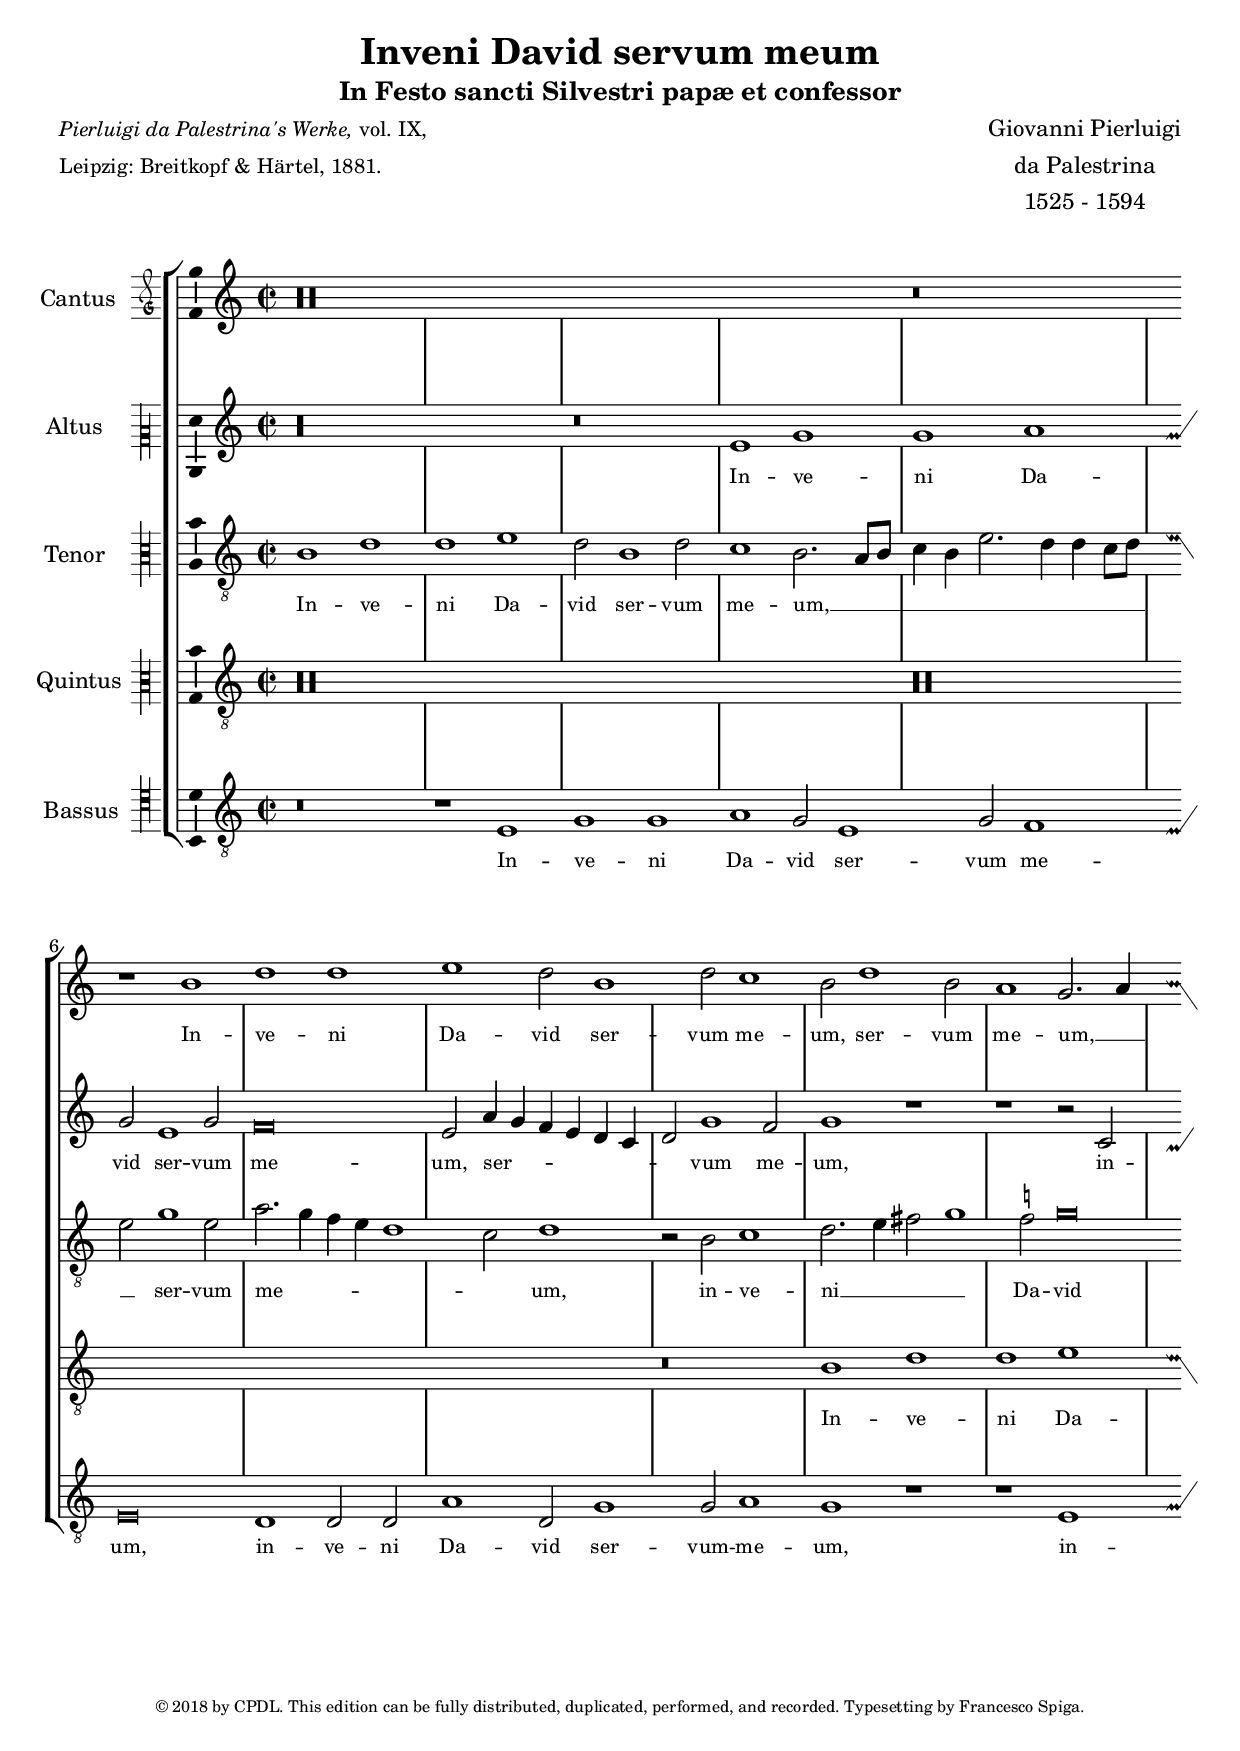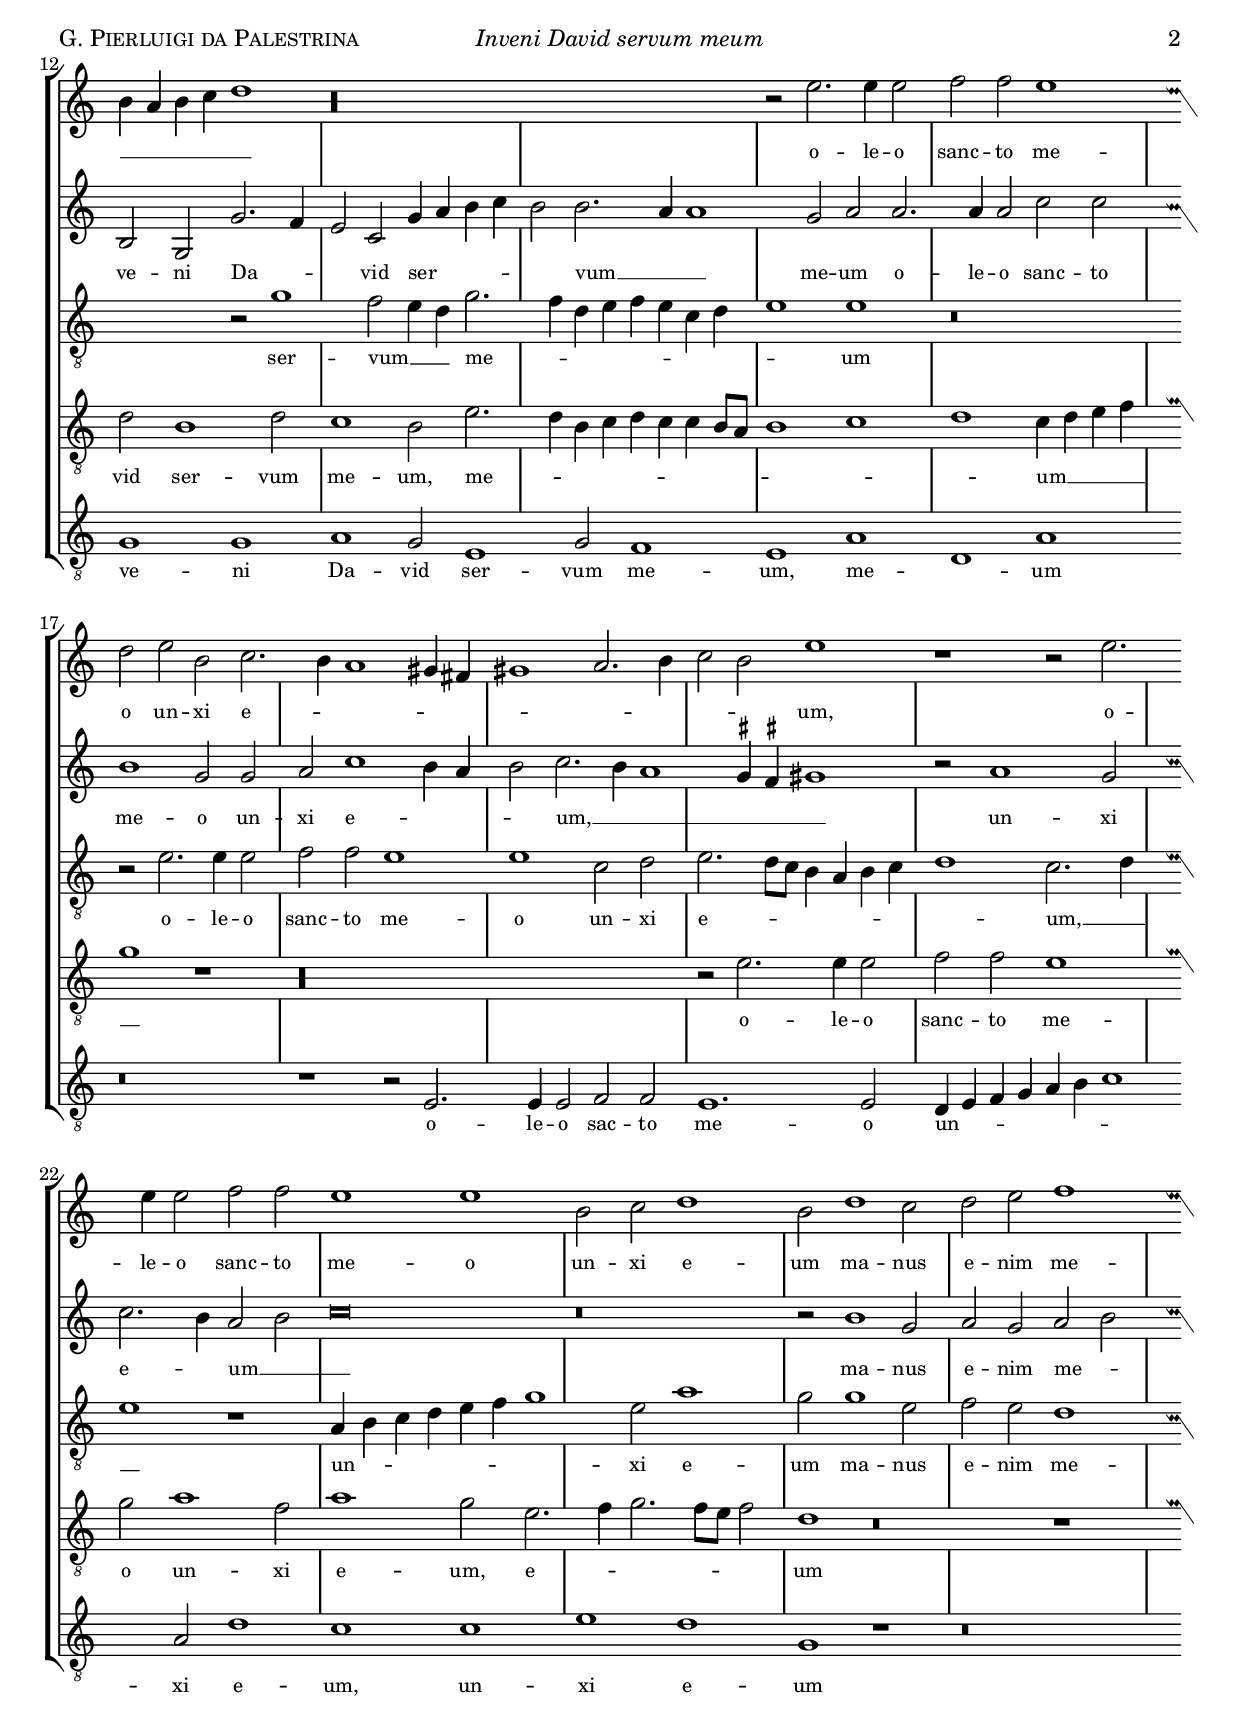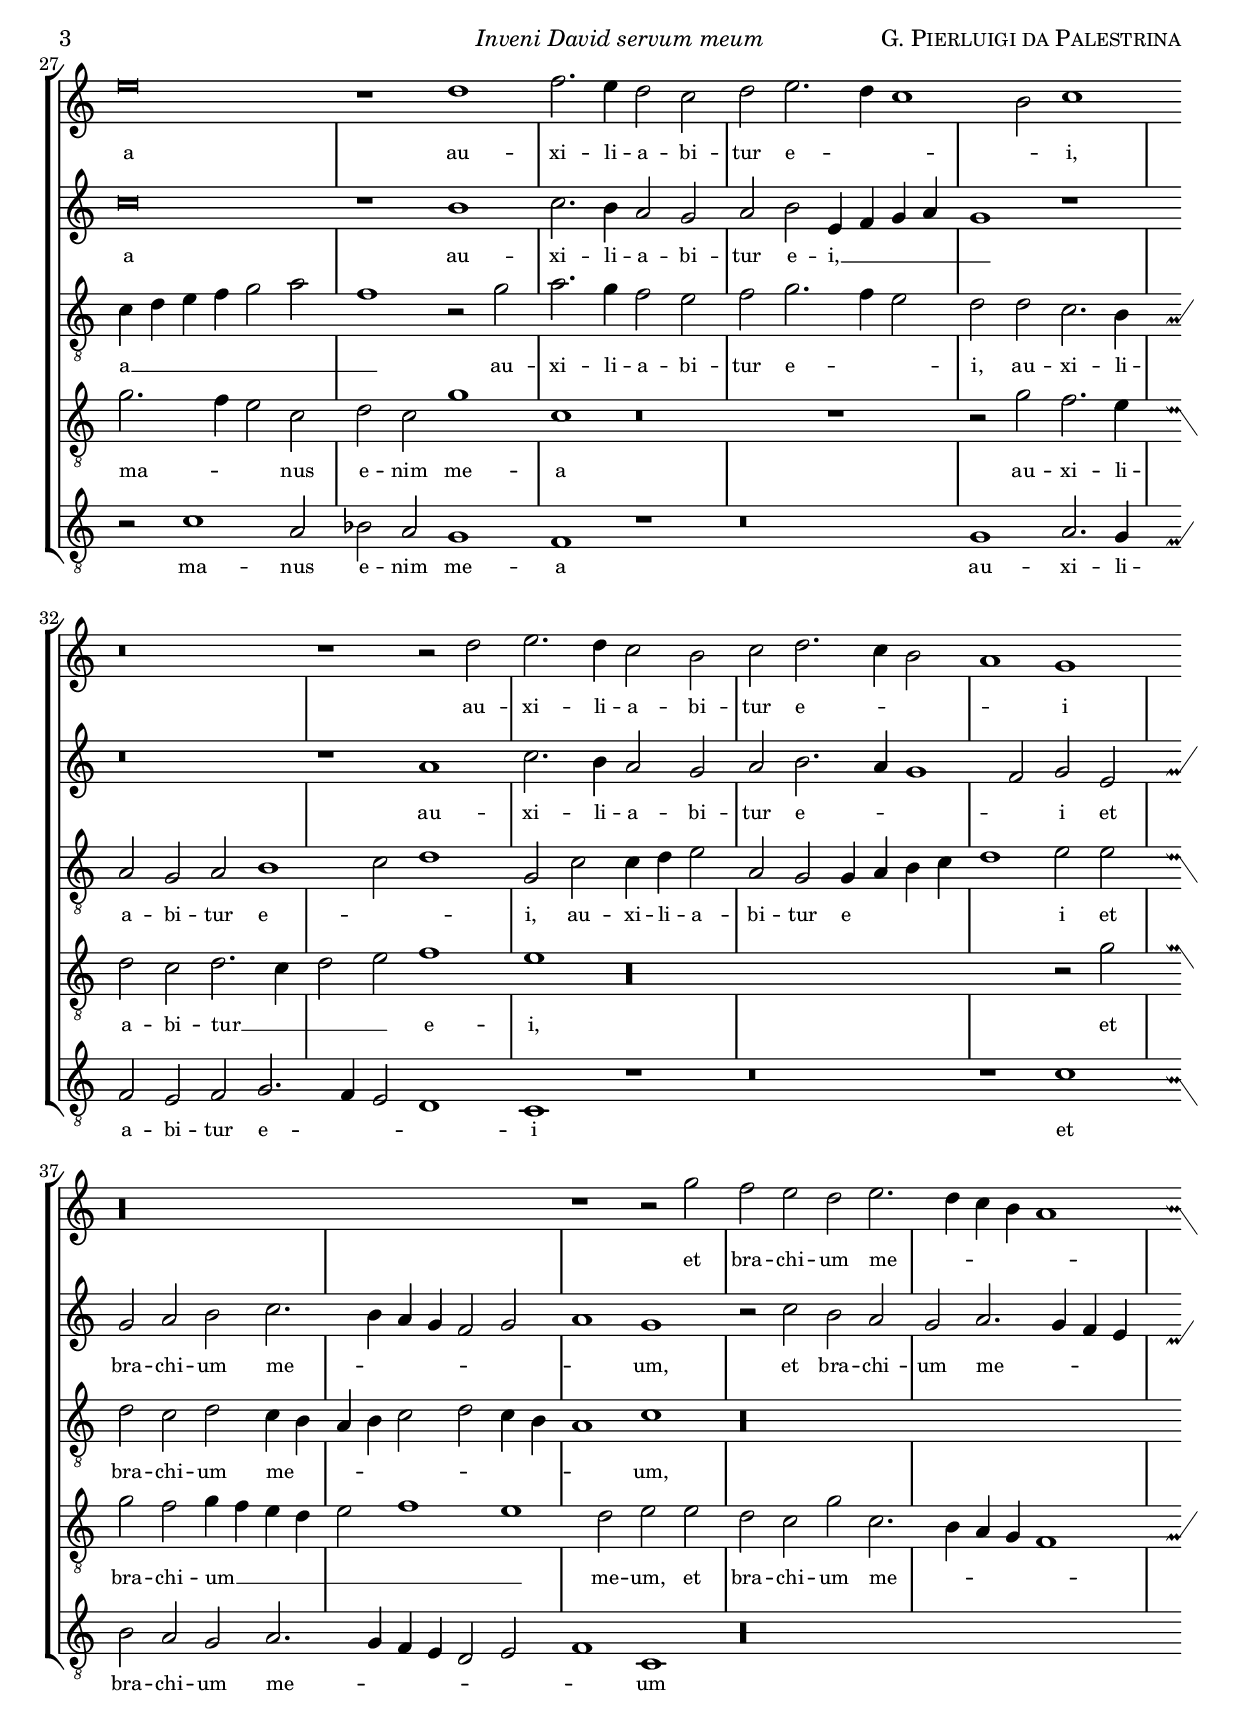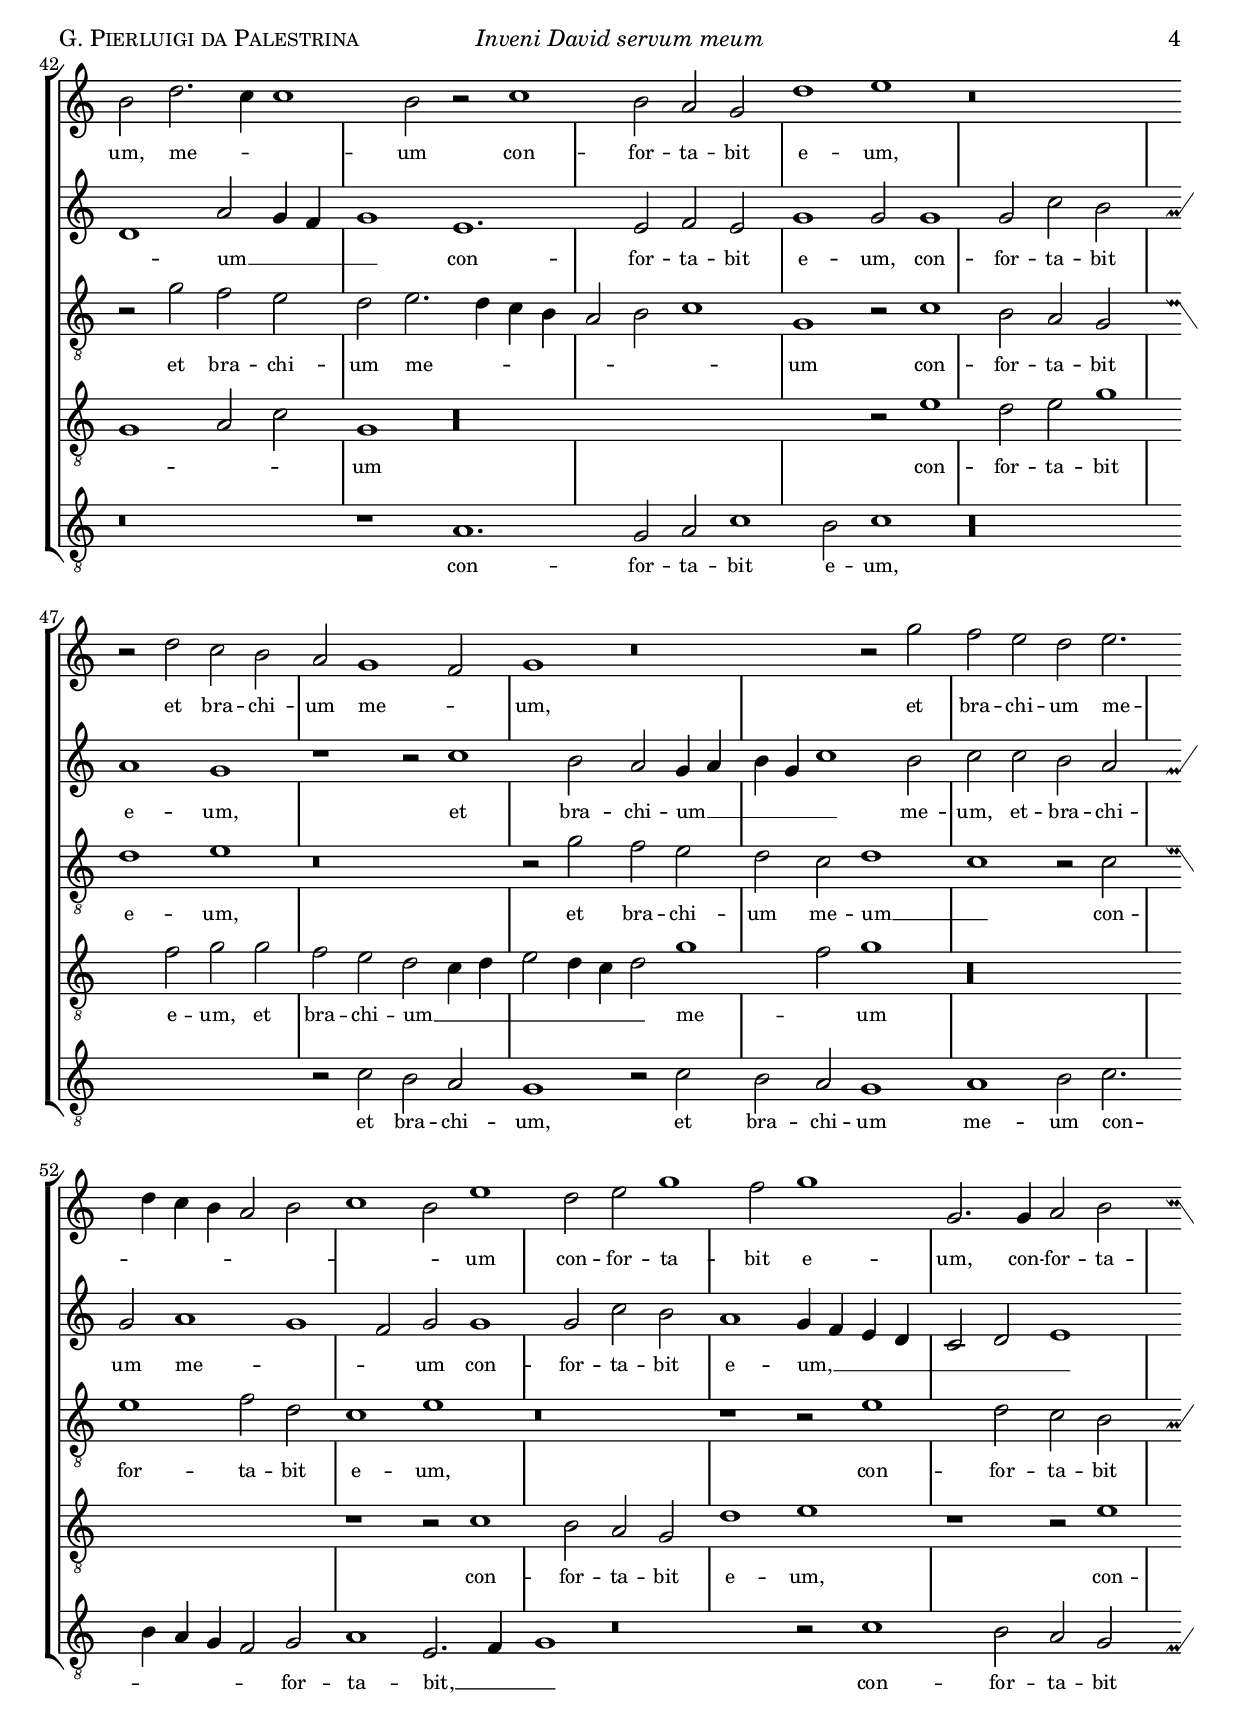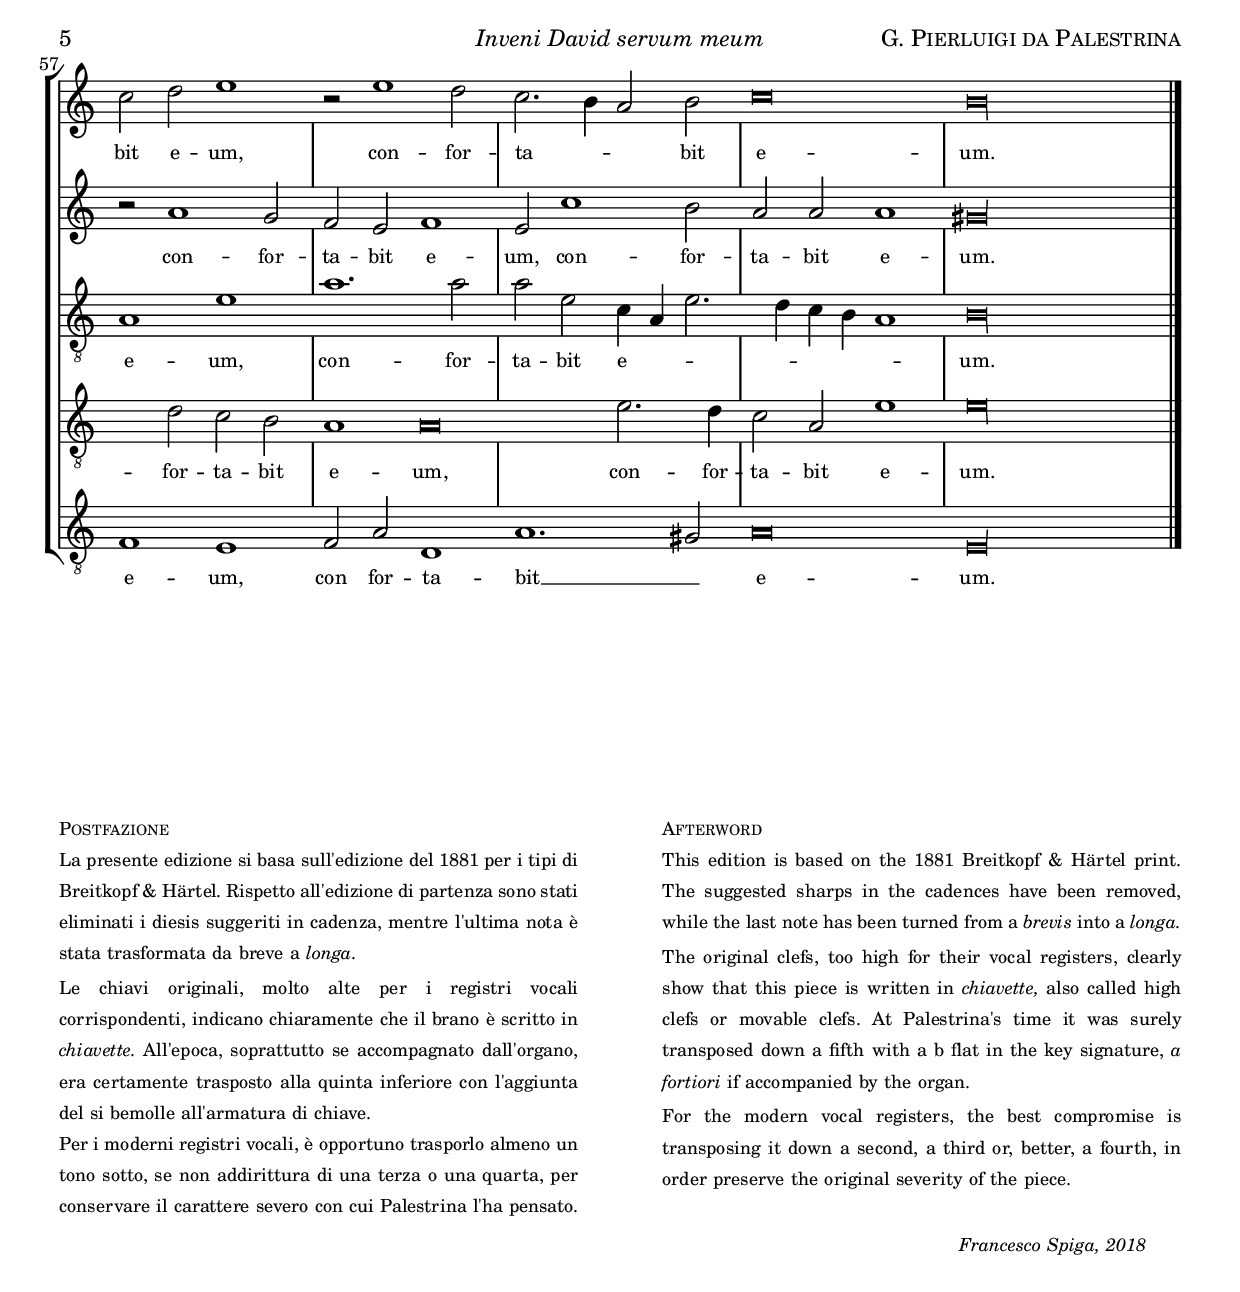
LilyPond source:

\version "2.18.2"


htitle=\markup \italic {"Inveni David servum meum"}
hcomposer=\markup \smallCaps{ "G. Pierluigi da Palestrina"}
feditor=\markup \tiny \typewriter {"www.cpdl.org"}

incipit =
#(define-music-function (parser location incipit-music) (ly:music?)
#{
\once \override Staff.InstrumentName.self-alignment-X = #RIGHT
\once \override Staff.InstrumentName.self-alignment-Y = ##f
\once \override Staff.InstrumentName.padding = #0.3
\once \override Staff.InstrumentName.stencil =
#(lambda (grob)
(let* ((instrument-name (ly:grob-property grob 'long-text)))
(set! (ly:grob-property grob 'long-text)
#{ \markup
\score
{
{ \context MensuralStaff \with {
instrumentName = #instrument-name
\remove "Time_signature_engraver"
} $incipit-music
}

\layout { $(ly:grob-layout grob)
line-width = \indent
indent =
% primitive-eval is probably easiest for
% escaping lexical closure and evaluating
% everything respective to (current-module).
#(primitive-eval
'(or (false-if-exception (- indent incipit-width))
(* 0.5 indent)))
ragged-right = ##f
ragged-last = ##f
system-count = #1 }
}
#})
(system-start-text::print grob)))
#}) 


corsivo=\override LyricText.font-shape = #'italic
tondo=\override LyricText.font-shape = #'upright
ss=\once \set suggestAccidentals = ##t
mtempo={\tempo 1 = 48}



global = {
  \set Score.skipBars = ##t
   \override Voice.NoteHead.style = #'baroque
  \key e \phrygian
  \override Staff.TimeSignature #'stencil = #ly:text-interface::print
  \override Staff.TimeSignature #'text = \markup {\musicglyph #"timesig.C22" }
  \time 2/1
  \repeat unfold 60 { s\breve }
  s\breve \bar"" s\breve
   
  % let finis bar go through all staves
  \override Staff.BarLine.transparent = ##f

  % finis bar
  \bar "|." \stopStaff
}







%%%%%% CANTUS %%%%%%%%%

cantus = \relative c'' {
  
   
    \set Staff.midiInstrument = "recorder"
    \set Staff.midiMinimumVolume = #3
   
    \clef "treble"
    \mtempo
    r\maxima
    r\breve
    r1 b1
    d d
    e1 d2 b1
    d2 c1
    b2 d1 b2
    a1 g2. a4 \break
    b a b c d1
    r\longa
    r2 e2. e4 e2
    f2 f e1
    d2 e b c2.
    b4 a1 gis4 fis
    gis1 a2. b4
    c2 b e1
    r1 r2 e2.
    e4 e2 f f
    e1 e
    b2 c d1
    b2 d1 c2
    d2 e f1
    e\breve
    r1 d1
    f2. e4 d2 c
    d2 e2. d4 c1
    b2 c1
    r\breve
    r1 r2 d
    e2. d4 c2 b
    c2 d2. c4 b2
    a1 g
    r\longa
    r1 r2 g'2
    f2 e d e2.
    d4 c b a1
    b2 d2. c4 c1
    b2 r2 c1
    b2 a g
    d'1 e
    r\breve
    r2 d c b
    a2 g1 f2
    g1 r\breve
    r2 g'
    f2 e d e2.
    d4 c b a2 b
    c1 b2 e1
    d2 e g1
    f2 g1
    g,2. g4 a2 b
    c2 d e1
    r2 e1 d2
    c2. b4 a2 b
    c\breve
    b\longa
    
   
	
	
       
	
    
}


cantiTextus = \lyricmode { 
  
  In -- ve -- ni Da -- vid ser -- vum me -- um,
  ser -- vum me -- um, __ _ _ _ _ _ _
  o -- le -- o sanc -- to me -- o
  un -- xi e -- _ _ _ _ _ _ _ _ _ um,
  o -- le -- o sanc -- to me -- o
  un -- xi e -- um
  ma -- nus e -- nim me -- a
  au -- xi -- li -- a -- bi -- tur e -- _ _ _ i,
  au -- xi -- li -- a -- bi -- tur e -- _ _ _ i
  et bra -- chi -- um me -- _ _ _ _ um, me -- _ _ um
  con -- for -- ta -- bit e -- um,
  et bra -- chi -- um me -- _ um,
  et bra -- chi -- um me -- _ _ _ _ _ _ _ um
  con -- for -- ta -- bit e -- um,
  con -- for -- ta -- bit e -- um,
  con -- for -- ta -- _ _ bit e -- um.
  

  
 
  
}







%%%%%%%%%%%%%%% ALTUS I %%%%%%%%%%%%%%%%%%%%%%%%%%%



altus = \relative c' {
 
   
    \set Staff.midiInstrument = "english horn"
    \set Staff.midiMinimumVolume = #0.7
   
    \clef treble
    r\longa
    r\breve
    e1 g
    g a
    g2 e1 g2
    f\breve
    e2 a4 g f e d c
    d2 g1 f2
    g1 r
    r1 r2 c,
    b g2 g'2. f4
    e2 c g'4 a b c
    b2 b2. a4 a1
    g2 a a2. %gis?
    a4 a2 c c
    b1 g2 g
    a2 c1 b4 a
    b2 c2.b4 a1
    \ss gis4 \ss fis gis!1
    r2 a1 g2
    c2. b4 a2 b
    c\breve
    r\breve
    r2 b1 g2
    a2 g a b
    c\breve
    r1 b
    c2. b4 a2 g
    a2 b e,4 f g a
    g1 r
    r\breve
    r1 a
    c2. b4 a2 g
    a2 b2. a4 g1
    f2 g e
    g a b c2.
    b4 a g f2 g
    a1 g
    r2 c2 b a
    g2 a2. g4 f e
    d1 a'2 g4 f
    g1 e1.
    e2 f e
    g1 g2 g1
    g2 c b
    a1 g
    r1 r2 c1
    b2 a g4 a 
    b g c1 b2
    c2 c b a
    g2 a1 g
    f2 g g1
    g2 c b
    a1 g4 f e d
    c2 d e1
    r2 a1 g2
    f e f1
    e2 c'1 b2
    a2 a a1
    gis\longa
    
    
    
	
    
    
}

altiTextus = \lyricmode { 
  

In -- ve -- ni  Da -- vid ser -- vum me -- um,
ser -- _ _ _ _ _ _ vum me -- um,
in -- ve -- ni Da -- _ _ vid ser -- _ _ _ _ vum __ _ _ me -- um
o -- le -- o sanc -- to me -- o un -- xi e -- _ _ _ um, __ _ _ _ _ _ 
un -- xi e -- _ um __ _ _
ma -- nus e -- nim me -- _ a
au -- xi -- li -- a -- bi -- tur e -- i, __ _ _ _ _
au -- xi -- li -- a -- bi -- tur e -- _ _ _ i
et bra -- chi -- um me -- _ _ _ _ _ _ um,
et bra -- chi -- um me -- _ _ _ _ um __ _ _ _
con -- for -- ta -- bit e -- um, con -- for -- ta -- bit e -- um,
et bra -- chi -- um __ _ _ _ _ me -- um,
et -- bra -- chi -- um me -- _ _ um
con -- for -- ta -- bit e -- um, __ _ _ _ _ _ _
con -- for -- ta -- bit e -- um, con -- for -- ta -- bit e -- um.


  
}



%%%%%%%%%%%%%%%%%%% TENOR %%%%%%%%%%%%%%%%%%%%%%%%%%%%%%%%%%%%%


tenor = \relative c' {
 
   
    \set Staff.midiInstrument = "fiddle"
   
    \clef "G_8"
    b1 d
    d e
    d2 b1 d2
    c1 b2. a8 b
    c4 b e2. d4 d c8 d
    e2 g1 e2
    a2. g4 f e d1
    c2 d1
    r2 b2 c1
    d2. e4 fis2 g1
    \ss f!2 g\breve
    r2 g1
    f2 e4 d g2.
    f4 d e f e c d
    e1 e
    r\breve
    r2 e2. e4 e2
    f2 f e1
    e1 c2 d
    e2. d8 c b4 a b c
    d1 c2. d4
    e1 r
    a,4 b c d e f g1
    e2 a1
    g2 g1 e2
    f2 e d1
    c4 d e f g2 a
    f1 r2 g
    a2. g4 f2 e
    f2 g2. f4 e2
    d2 d c2. b4
    a2 g a b1
    c2 d1
    g,2 c c4 d e2
    a,2 g g4 a b c
    d1 e2 e
    d2 c d c4 b
    a4 b c2 d c4 b
    a1 c
    r\longa
    r2 g'2 f e
    d e2. d4 c b
    a2 b c1
    g1 r2 c1
    b2 a g
    d'1 e
    r\breve
    r2 g f e
    d c d1
    c1 r2 c2
    e1 f2 d
    c1 e
    r\breve
    r1 r2 e1
    d2 c b
    a1 e'
    a1. a2
    a e c4 a e'2.
    d4 c b a1
    b\longa
    
   
	
    
}


tenorisTextus = \lyricmode { 
  

In -- ve -- ni Da -- vid ser -- vum me -- um, __ _ _ _ _ _ _ _ _ _ _
ser -- vum me -- _ _ _ _ _ um, in -- ve -- ni __ _ _ _ Da -- vid
ser -- vum __ _ _ me -- _ _ _ _ _ _ _ _ um
o -- le -- o sanc -- to me -- o un -- xi e -- _ _ _ _ _ _ _ um, __ _ _
un -- _ _ _ _ _ _ xi e -- um
ma -- nus e -- nim me -- a __ _ _ _ _ _ _
au -- xi -- li -- a -- bi -- tur e -- _ _ i,
au -- xi -- li -- a -- bi -- tur e --  _ _ i,
au -- xi -- li -- a -- bi -- tur e _ _ _ _ i
et bra -- chi -- um me -- _ _ _ _ _ _ _ _ um,
et bra -- chi -- um me -- _ _ _ _ _ _ um
con -- for -- ta -- bit e -- um,
et bra -- chi -- um me -- um __ _
con -- for -- ta -- bit e -- um,
con -- for -- ta -- bit e -- um,
con -- for -- ta -- bit e -- _ _ _ _ _ _ um.


  
}


%%%%%%%%%%%%%%%%%%% QUINTUS %%%%%%%%%%%%%%%%%%%%%%%%%%%%%%%%%%%%%


quintus = \relative c' {
 
   
    \set Staff.midiInstrument = "bassoon"
    \set Staff.midiMinimumVolume = #0.7
   
    \clef "G_8"
    r\maxima
    r\maxima
    r\breve
    b1 d
    d e
    d2 b1 d2
    c1 b2 e2.
    d4 b c d c c b8 a
    b1 c
    d1 c4 d e f
    g1 r
    r\longa
    r2 e2. e4 e2
    f2 f e1
    g2 a1 f2
    a1 g2 e2.
    f4 g2. f8 e f2
    d1 r\breve
    r1 g2. f4 e2 c
    d c g'1
    c, r\breve
    r1
    r2 g' f2. e4
    d2 c d2. c4
    d2 e f1
    e1 r\longa
    r2 g2
    g f g4 f e d
    e2 f1 e
    d2 e e
    d2 c g' c,2.
    b4 a g f1
    g1 a2 c
    g1 r\longa
    r2 e'1
    d2 e g1
    f2 g g 
    f2 e d c4 d
    e2 d4 c d2 g1
    f2 g1
    r\longa
    r1 r2 c,1
    b2 a g
    d'1 e
    r1 r2 e1
    d2 c b
    a1 a\breve
    e'2. d4
    c2 a e'1
    e\longa
    
    
   
	
    
}


quintiTextus = \lyricmode { 
  
In -- ve -- ni Da -- vid ser -- vum me -- um, 
me -- _ _ _ _ _ _ _ _ _ _ _ um __ _ _ _ _
o -- le -- o sanc -- to me -- o un -- xi e -- um,
e -- _ _ _ _ _ um
ma -- _ _ nus e -- nim me -- a au -- xi -- li -- a -- bi -- tur __ _ _ _ e -- i,
et bra -- chi -- um __ _ _ _ _ _ _ me -- um, et
bra -- chi -- um me -- _ _ _ _ _ _ _ um
con -- for -- ta -- bit e -- um, 
et bra -- chi -- um __ _ _ _ _ _ _ me -- _ um
con -- for -- ta -- bit e -- um,
con -- for -- ta -- bit e -- um,
con -- for -- ta -- bit e -- um.



  
}



%%%%%%%%%%%%%%%%%% BASSUS %%%%%%%%%%%%%%%%%%%%%%%%%%%

bassus = \relative c {
  
    
    \set Staff.midiInstrument = "trombone"
    \set Staff.midiMinimumVolume = #0.7
   
    \clef "G_8"
    r\breve
    r1 e
    g g
    a1 g2 e1
    g2 f1
    e\breve
    d1 d 2 d
    a'1 d,2 g1
    g2 a1
    g r
    r e
    g g
    a1 g2 e1
    g2 f1
    e a
    d, a'
    r\breve
    r1 r2 e2.
    e4 e2 f f
    e1. e2
    d4 e f g a b c1
    a2 d1
    c c
    e d
    g, r
    r\breve
    r2 c1 a2
    bes a g1
    f1 r
    r\breve
    g1 a2. g4
    f2 e f g2.
    f4 e2 d1
    c1 r
    r\breve
    r1 c'
    b2 a g a2.
    g4 f e d2 e
    f1 c
    r\longa
    r\breve
    r1 a'1.
    g2 a c1
    b2 c1
    r\longa
    r2 c b a
    g1 r2 c
    b a g1
    a1 b2 c2.
    b4 a g f2 g
    a1 e2. f4
    g1 r\breve 
    r2 c1
    b2 a g
    f1 e
    f2 a d,1
    a'1. gis2
    a\breve
    e\longa
    
	
    
}


bassiTextus = \lyricmode { 
  

In -- ve -- ni Da -- vid ser -- vum me -- um,
in -- ve -- ni Da -- vid ser -- vum -- me -- um,
in -- ve -- ni Da -- vid ser -- vum me -- um, me -- _ um
o -- le -- o sac -- to me -- o un -- _ _ _ _ _ _ xi e -- um,
un -- xi e -- um
ma -- nus e -- nim me -- a
au -- xi -- li -- a -- bi -- tur e -- _ _ _ i
et bra -- chi -- um me -- _ _ _ _ _ _ um
con -- for -- ta -- bit e -- um,
et bra -- chi -- um,
et bra -- chi -- um me -- um con -- _ _ _ _ for -- ta -- bit, __ _ _
con -- for -- ta -- bit e -- um, con for -- ta -- bit __ _ e -- um.
  


  
}







%%%%%%%%%%%%%%% QUOMODO INCIPIUNT %%%%%%%%%%%%%%%%

incipitcantus=\new MensuralVoice = "incipitcantus" <<

s2
{ \relative c'' {
\clef "petrucci-g"
\key c \major
\time 4/4
s1
  }
}
>>

incipitaltus=\new MensuralVoice = "incipitaltus" <<


{ \relative c'' {
\clef "petrucci-c2"
\key c \major \time 4/4
s1
  }
}
>>

incipittenor=\new MensuralVoice = "incipittenor" <<


{ \relative c' {
\clef "petrucci-c3"
\key c \major \time 4/4
s1

  }
}
>>

incipitbassus=\new MensuralVoice = "incipitbassus" <<


{ \relative c' {
\clef "petrucci-c4"
\key c \major
s1
  }
}
>>



%%%%%%%%% BOOK


\book {
  
  \paper{
	evenHeaderMarkup=\markup  \fill-line { \hcomposer \htitle \fromproperty #'page:page-number-string   }
	oddHeaderMarkup= \markup  \fill-line { \on-the-fly #not-first-page \fromproperty #'page:page-number-string \on-the-fly #not-first-page \htitle \on-the-fly #not-first-page \hcomposer   }
	
	system-system-spacing =
	#'((basic-distance . 10) (minimum-distance . 0) (padding . 3))
	
  }
	
\header {
	title = "Inveni David servum meum"
	subtitle = "In Festo sancti Silvestri papæ et confessor"
	composer = \markup \center-column { "Giovanni Pierluigi" "da Palestrina" "1525 - 1594" }
	poet = \markup \small \left-column { \line { \italic "Pierluigi da Palestrina's Werke," vol. IX, } \line {Leipzig: Breitkopf & Härtel, 1881.   }  }
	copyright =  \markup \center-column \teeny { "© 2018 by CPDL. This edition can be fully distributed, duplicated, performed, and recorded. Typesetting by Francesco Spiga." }
	
	
}


\score {  <<
	\new StaffGroup = choirStaff 	<<
	  
		  \new Voice = "cantus" <<
		          \global
		           \set Staff.instrumentName =  #"Cantus  "
		           \incipit \incipitcantus
		           \cantus
		            >>
		               
		           \new Lyrics \lyricsto "cantus" { \cantiTextus } 
		        
		     
		  \new Voice = "altus" <<
		          \global
		           \set Staff.instrumentName = #"Altus   "
		           \incipit \incipitaltus
		           \altus
		            >>
		               
		           \new Lyrics \lyricsto "altus" {\altiTextus }
		           
		  
		   \new Voice = "tenor" <<
		          \global
		           \set Staff.instrumentName = #"Tenor   "
		           \incipit \incipittenor
		           \tenor
		            >>
		               
		           \new Lyrics \lyricsto "tenor" {\tenorisTextus }
		           
		          \new Voice = "quintus" <<
		          \global
		           \set Staff.instrumentName = #"Quintus "
		           \incipit \incipittenor
		           \quintus
		            >>
		               
		           \new Lyrics \lyricsto "quintus" {\quintiTextus }
		          
		
		  \new Voice = "bassus" <<
		          \global
		           \set Staff.instrumentName = #"Bassus "
		           \incipit \incipitbassus
		           \bassus
		            >>
		               
		           \new Lyrics \lyricsto "bassus" {\bassiTextus }
		           
		  
		
	>>
         >>
 
    
  \layout {  indent = 2\cm
              incipit-width = 0.5\cm
              ragged-last=##f
              
    \context {
      \Score

      tempoHideNote = ##t
      \hide BarLine
      
    
    }
    
    \context {
      \Staff
      \consists Custos_engraver
      \override Custos #'style = #'mensural
      \consists "Horizontal_bracket_engraver"

    
    }
    
    \context {
      \Voice
   
    \consists "Ambitus_engraver"

      % no slurs
      \hide Slur

      % The command below can be commented out in
      % short scores, but especially for large scores you
      % will typically yield better line breaking and improve
      % overall spacing if you do not comment the command out.

      \remove "Forbid_line_break_engraver"
    }
    \context {
      \Lyrics
      % **** Prevents lyrics from running too close together
      \override LyricSpace #'minimum-distance = #0.6
      % **** Makes the text of lyrics a little smaller
      \override LyricText #'font-size = #-1
      % **** Moves lines of lyrics closer together
      \override VerticalAxisGroup #'minimum-Y-extent = #'(-1 . 1)
    }
  }
  
  
  
  
}

\score {
  \transpose e a,
  << \new Staff \cantus \new Staff \altus \new Staff \tenor \new Staff \quintus \new Staff \bassus >>
  
  \midi { }
  
  
  
}



\markup { \tiny
	
	\fill-line {
	
	\column { \vspace #1	
		 \override #'(line-width . 50)
		
		\line { \smallCaps { "Postfazione" } }
		\override #'(line-width . 50)
		 \justify { La presente edizione si basa sull'edizione del 1881 per i tipi
		            di Breitkopf & Härtel. Rispetto all'edizione di partenza sono
		            stati eliminati i diesis suggeriti in cadenza, mentre
		            l'ultima nota è stata trasformata da breve a\italic longa.
			
			
			} 
			
			\hspace #0
			\override #'(line-width . 50)
		 \justify { 
		   
		   
		           Le chiavi originali, molto alte per i registri vocali corrispondenti, indicano chiaramente che 
		           il brano è scritto in\italic chiavette. All'epoca, soprattutto 
		           se accompagnato dall'organo, 
		           era certamente trasposto alla quinta inferiore con l'aggiunta
		           del si bemolle all'armatura di chiave.
		           
			
		 	 
			
			} 
			
			
			\hspace #0
			\override #'(line-width . 50)
		 \justify { 
		   
		   
		         Per i moderni registri vocali, è opportuno trasporlo almeno un tono
		         sotto, se non addirittura di una terza o una quarta, per conservare
		         il carattere severo con cui Palestrina l'ha pensato.
		           
			
		 	 
			
			} 
					
		
	}
	
	\column { \vspace #1	
		 \override #'(line-width . 50)
		\line { \smallCaps { "Afterword" } }
		\override #'(line-width . 50)
		\justify { This edition is based on the 1881 Breitkopf & Härtel print.
		           The suggested sharps in the cadences have been removed, while
		           the last note has been turned from a\italic brevis into a\italic longa.
		          
			
			
			
		}
		
				
		
		\hspace #0
		\override #'(line-width . 50)
		\justify {
		  
		  
		   The original clefs, too high for their vocal registers, clearly show that this piece is
		   written in\italic chiavette, also called high clefs or movable clefs. At Palestrina's time it
		   was surely transposed down a fifth with a b flat in the key signature, 
		   \italic{a fortiori} if accompanied by the organ.
			
		  
		  
		  
		}
		
		\hspace #0
		\override #'(line-width . 50)
		\justify {
		 For the modern vocal registers, the best compromise is transposing it down a second, 
		  a third or, better, a fourth, in order preserve the original severity of the piece.
		}
		\hspace #0
		\override #'(line-width . 50)
		\justify { \vspace #2 \hspace #28 \italic { Francesco Spiga, 2018 } 
		}
		
			
		
		
	}
		
	}
	
	
}







	
	
}



